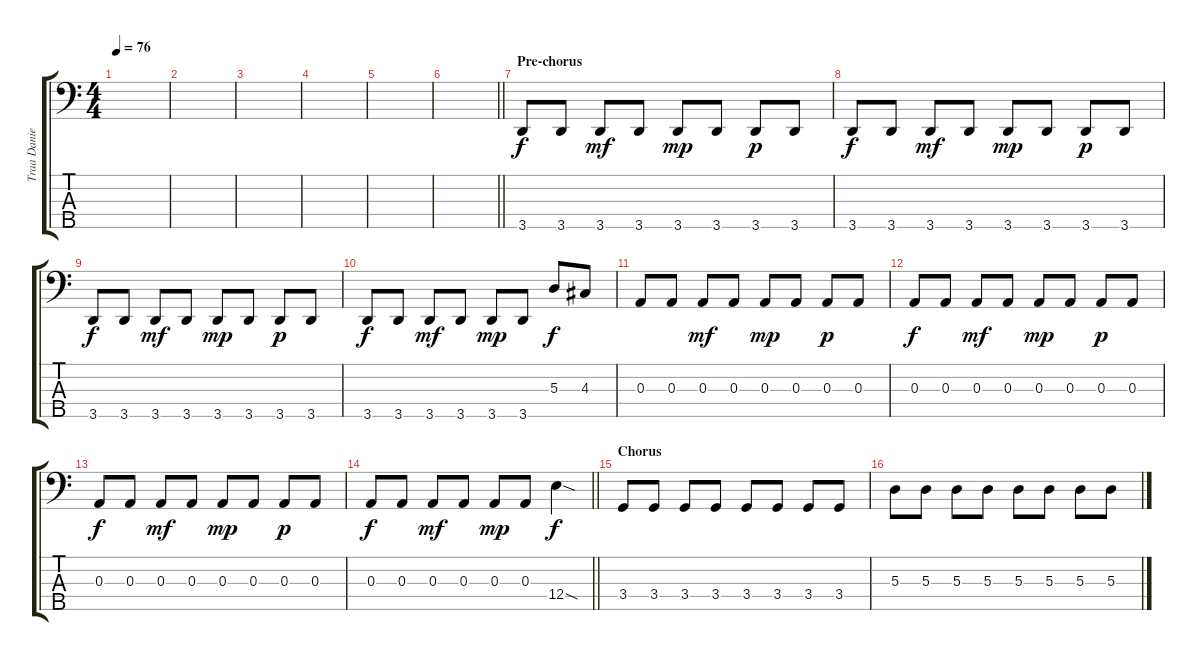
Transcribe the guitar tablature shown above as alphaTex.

\track ("Traa Daniels" "Traa Danie") {instrument electricbassfinger}
\staff {score tabs}
\tuning (G2 D2 A1 E1 B0) {hide}
\ts (4 4)
\tempo 76
\clef f4
\ks c
|
|
|
|
|
\barLineRight lightlight
|
\section ("" "Pre-chorus")
3.5.8 3.5.8 3.5.8{dy mf} 3.5.8 3.5.8{dy mp} 3.5.8 3.5.8{dy p} 3.5.8 |
3.5.8{dy f} 3.5.8 3.5.8{dy mf} 3.5.8 3.5.8{dy mp} 3.5.8 3.5.8{dy p} 3.5.8 |
3.5.8{dy f} 3.5.8 3.5.8{dy mf} 3.5.8 3.5.8{dy mp} 3.5.8 3.5.8{dy p} 3.5.8 |
3.5.8{dy f} 3.5.8 3.5.8{dy mf} 3.5.8 3.5.8{dy mp} 3.5.8 5.3.8{dy f} 4.3.8 |
0.3.8 0.3.8 0.3.8{dy mf} 0.3.8 0.3.8{dy mp} 0.3.8 0.3.8{dy p} 0.3.8 |
0.3.8{dy f} 0.3.8 0.3.8{dy mf} 0.3.8 0.3.8{dy mp} 0.3.8 0.3.8{dy p} 0.3.8 |
0.3.8{dy f} 0.3.8 0.3.8{dy mf} 0.3.8 0.3.8{dy mp} 0.3.8 0.3.8{dy p} 0.3.8 |
\barLineRight lightlight
0.3.8{dy f} 0.3.8 0.3.8{dy mf} 0.3.8 0.3.8{dy mp} 0.3.8 12.4{sod}.4{dy f} |
\section ("" "Chorus")
3.4.8 3.4.8 3.4.8 3.4.8 3.4.8 3.4.8 3.4.8 3.4.8 |
5.3.8 5.3.8 5.3.8 5.3.8 5.3.8 5.3.8 5.3.8 5.3.8
